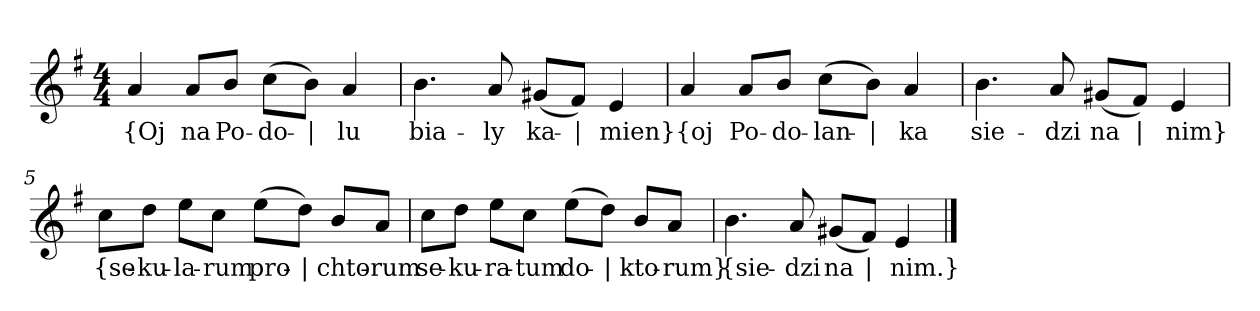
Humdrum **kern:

**kern	**text
*part1	*part1
*staff1	*staff1
*clefG2	*
*k[f#]	*
*M4/4	*
=	=
4a	{Oj
8a/L	na
8b/J	Po-
(8cc\L	-do-
8b\J)	|
4a	-lu
=2	=2
4.b	bia-
8a	-ly
(8g#X/L	ka-
8f#/J)	|
4e	-mien}
=3y	=3y
4a	{oj
8a/L	Po-
8b/J	-do-
(8cc\L	-lan-
8b\J)	|
4a	-ka
=4	=4
4.b	sie-
8a	-dzi
(8g#X/L	na
8f#/J)	|
4e	nim}
=5y	=5y
8cc\L	{se-
8dd\J	-ku-
8ee\L	-la-
8cc\J	-rum
(8ee\L	pro-
8dd\J)	|
8b/L	-chto-
8a/J	-rum
=6	=6
8cc\L	se-
8dd\J	-ku-
8ee\L	-ra-
8cc\J	-tum
(8ee\L	do-
8dd\J)	|
8b/L	-kto-
8a/J	-rum}
=7y	=7y
4.b	{sie-
8a	-dzi
(8g#X/L	na
8f#/J)	|
4e	nim.}
==	==
*-	*-
